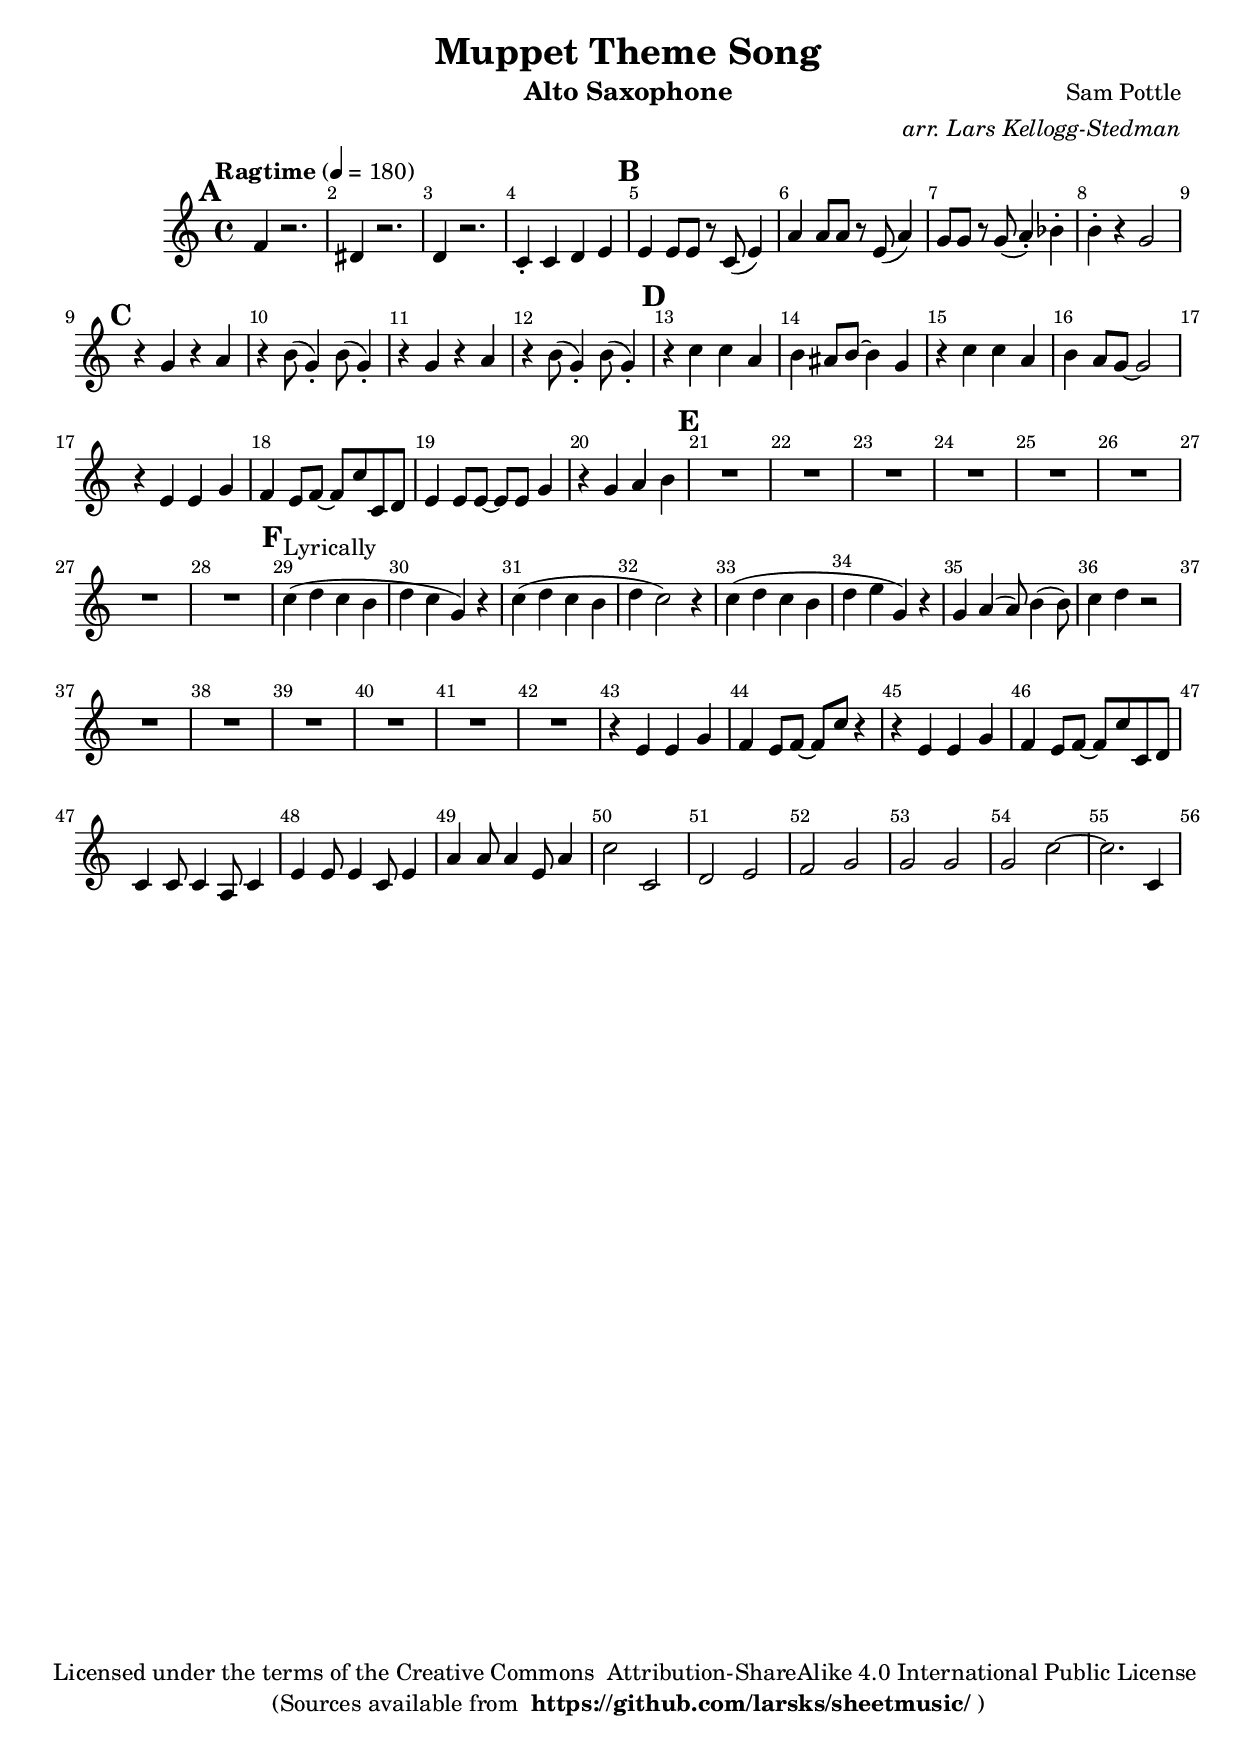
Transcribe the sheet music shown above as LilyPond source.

\version "2.23.3"
\language "english"

\paper {
    left-margin=0.5\in
}

global = {
    \key c \major
    \time 4/4
    \tempo "Ragtime" 4 = 180

    \set Score.markFormatter = #format-mark-box-alphabet
    \override Score.BarNumber.break-visibility = ##(#t #t #t)
}

\header{
    title = "Muppet Theme Song"
    instrument = \markup {"For " B\flat "Trumpet and Alto Saxophone"}
    arranger = \markup \italic "arr. Lars Kellogg-Stedman"
    composer = "Sam Pottle"
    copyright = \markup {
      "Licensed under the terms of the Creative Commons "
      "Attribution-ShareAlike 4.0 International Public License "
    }
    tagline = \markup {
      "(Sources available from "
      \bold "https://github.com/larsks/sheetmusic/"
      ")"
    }
}


altsax_music = \relative c' {
    \global

    \mark \default
    f4 r2. | ds4 r2. | d4 r2. | c4\staccato c d e |

    \mark \default
    e4 e8 e r c( e4) |
    a4 a8 a r e( a4) |
    g8 g r g( a4\staccato) bf\staccato |
    b4\staccato r g2

    \mark \default
    r4 g r a | r b8( g4\staccato) b8( g4\staccato) |
    r4 g r a | r b8( g4\staccato) b8( g4\staccato) |

    \mark \default
    r4 c c a | b as8 b~ b4 g |
    r4 c c a | b a8 g~ g2 |
    r4 e e g | f e8 f~ f8 c' c, d |
    e4 e8 e~ e e g4 |
    r4 g a b |

    \mark \default

    R1*8

    \mark \default
    c4^"Lyrically"( d c b | d c g) r | c( d c b d c2) r4 |
    c4( d c b | d e g,) r |
    g a^( a8) b4^( b8) | c4 d r2 |
    
    R1*6

    r4 e, e g | f e8 f~ f c' r4 |
    r4 e, e g | f e8 f~ f c' c, d |
    c4 c8 c4 a8 c4 | e4 e8 e4 c8 e4 |
    a4 a8 a4 e8 a4 | c2
    c,2 d e f g g g g c~ | c2. c,4
}


\header {
    instrument = \markup { "Alto Saxophone" }
    }

{
\altsax_music
}

